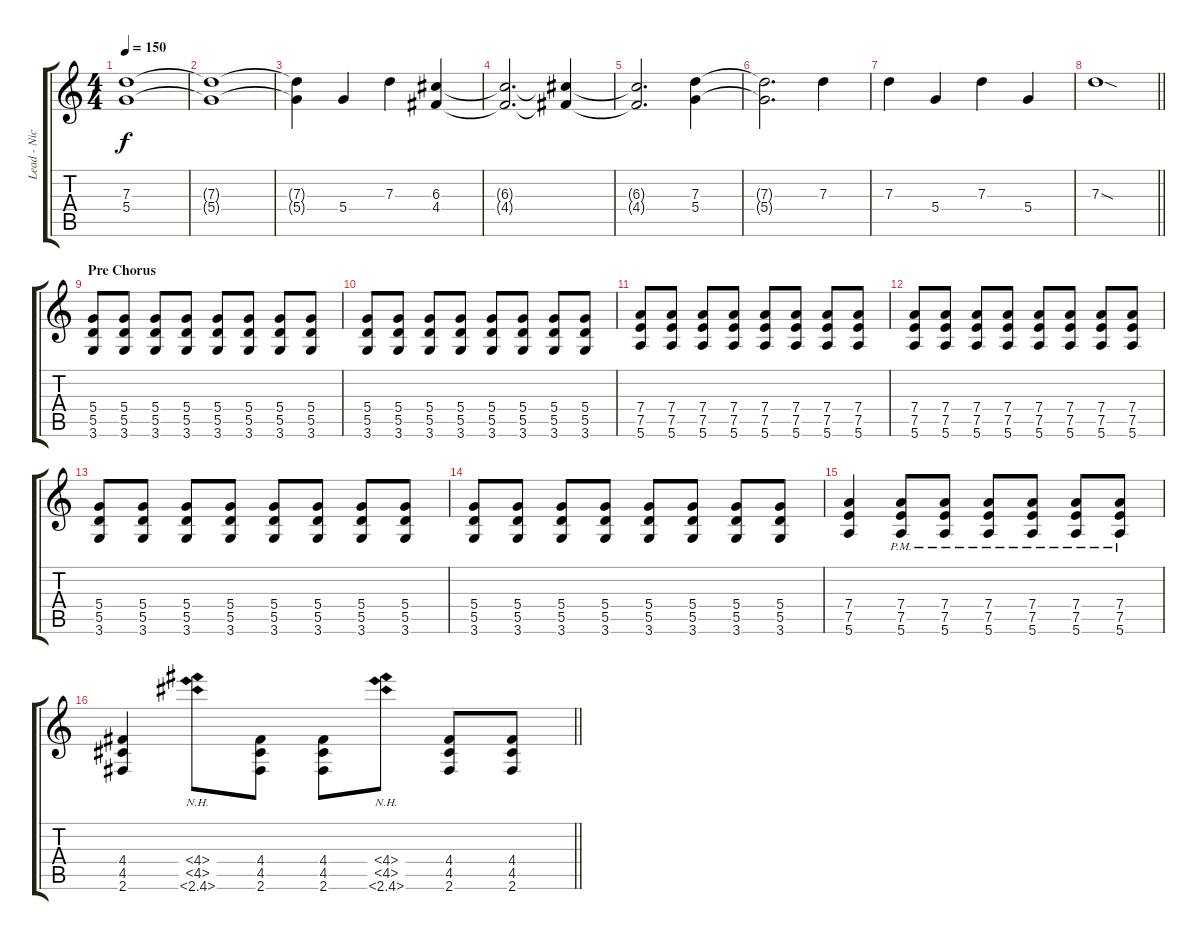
\track ("Lead - Nick Wheeler" "Lead - Nic") {instrument acousticguitarsteel}
\staff {score tabs}
\tuning (E4 B3 G3 D3 A2 E2) {hide}
\ts (4 4)
\tempo 150
\clef g2
\ks c
(7.3{t} 5.4{t}).1{dy f} |
(7.3{t} 5.4{t}).1 |
(7.3{t} 5.4{t}).4 5.4.4 7.3.4 (6.3 4.4).4 |
(6.3{t} 4.4{t}).2{d} (6.3{t} 4.4{t}).4 |
(6.3{t} 4.4{t}).2{d} (7.3 5.4).4 |
(7.3{t} 5.4{t}).2{d} 7.3.4 |
7.3.4 5.4.4 7.3.4 5.4.4 |
\barLineRight lightlight
7.3{sod}.1 |
\section ("" "Pre Chorus")
(5.4 5.5 3.6).8 (5.4 5.5 3.6).8 (5.4 5.5 3.6).8 (5.4 5.5 3.6).8 (5.4 5.5 3.6).8 (5.4 5.5 3.6).8 (5.4 5.5 3.6).8 (5.4 5.5 3.6).8 |
(5.4 5.5 3.6).8 (5.4 5.5 3.6).8 (5.4 5.5 3.6).8 (5.4 5.5 3.6).8 (5.4 5.5 3.6).8 (5.4 5.5 3.6).8 (5.4 5.5 3.6).8 (5.4 5.5 3.6).8 |
(7.4 7.5 5.6).8 (7.4 7.5 5.6).8 (7.4 7.5 5.6).8 (7.4 7.5 5.6).8 (7.4 7.5 5.6).8 (7.4 7.5 5.6).8 (7.4 7.5 5.6).8 (7.4 7.5 5.6).8 |
(7.4 7.5 5.6).8 (7.4 7.5 5.6).8 (7.4 7.5 5.6).8 (7.4 7.5 5.6).8 (7.4 7.5 5.6).8 (7.4 7.5 5.6).8 (7.4 7.5 5.6).8 (7.4 7.5 5.6).8 |
(5.4 5.5 3.6).8 (5.4 5.5 3.6).8 (5.4 5.5 3.6).8 (5.4 5.5 3.6).8 (5.4 5.5 3.6).8 (5.4 5.5 3.6).8 (5.4 5.5 3.6).8 (5.4 5.5 3.6).8 |
(5.4 5.5 3.6).8 (5.4 5.5 3.6).8 (5.4 5.5 3.6).8 (5.4 5.5 3.6).8 (5.4 5.5 3.6).8 (5.4 5.5 3.6).8 (5.4 5.5 3.6).8 (5.4 5.5 3.6).8 |
(7.4 7.5 5.6).4 (7.4{pm} 7.5{pm} 5.6{pm}).8 (7.4{pm} 7.5{pm} 5.6{pm}).8 (7.4{pm} 7.5{pm} 5.6{pm}).8 (7.4{pm} 7.5{pm} 5.6{pm}).8 (7.4{pm} 7.5{pm} 5.6{pm}).8 (7.4{pm} 7.5{pm} 5.6{pm}).8 |
\barLineRight lightlight
(4.4 4.5 2.6).4 (4.4{nh} 4.5{nh} 2.6{nh}).8 (4.4 4.5 2.6).8 (4.4 4.5 2.6).8 (4.4{nh} 4.5{nh} 2.6{nh}).8 (4.4 4.5 2.6).8 (4.4 4.5 2.6).8
